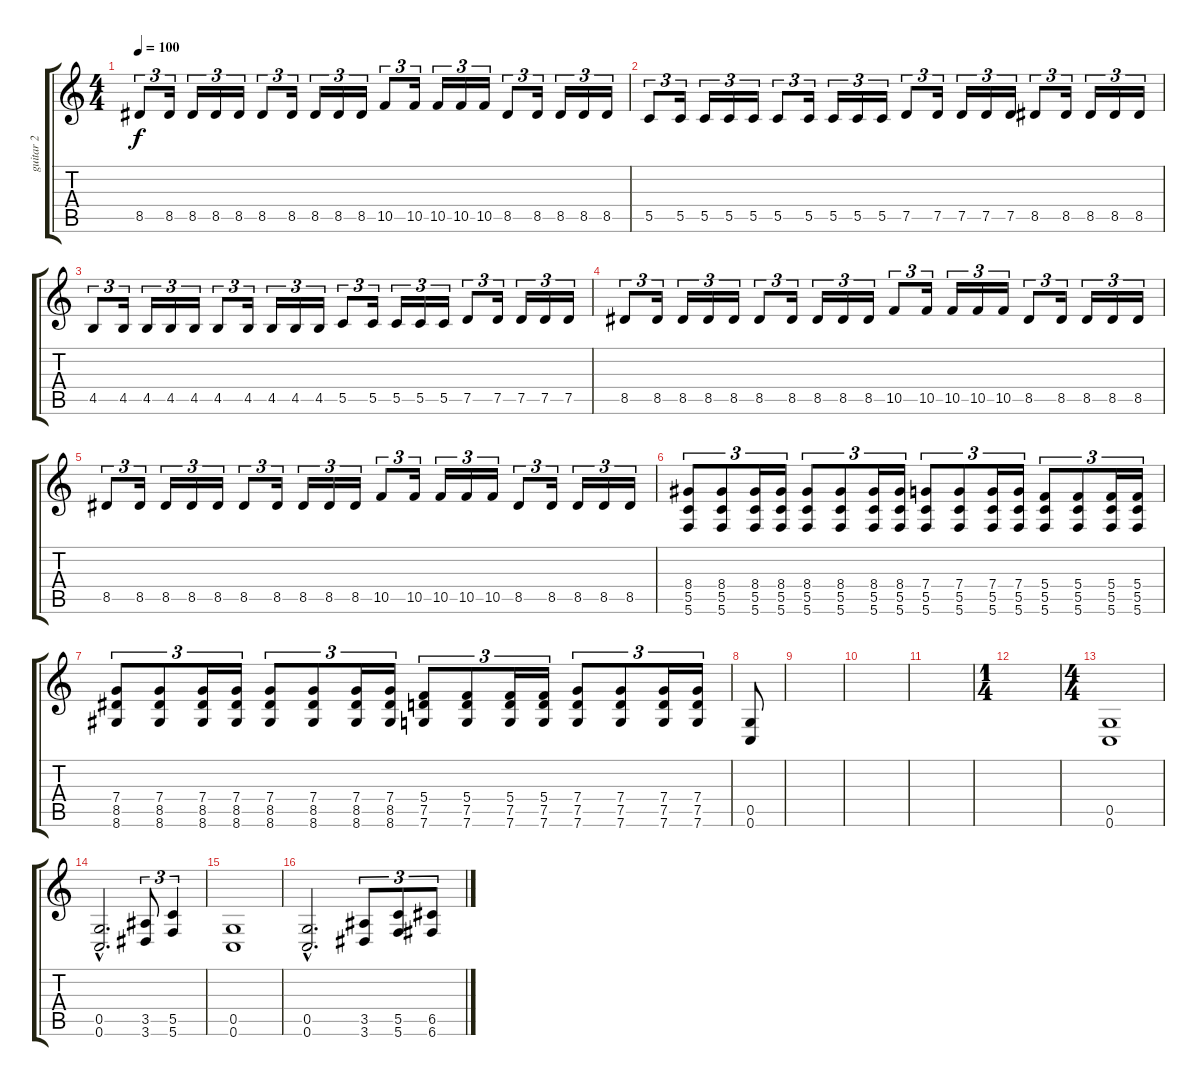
\track ("guitar 2" "guitar 2") {instrument overdrivenguitar}
\staff {score tabs}
\tuning (D4 A3 F3 C3 G2 C2) {hide}
\ts (4 4)
\tempo 100
\clef g2
\ks c
8.5.8{tu (3 2) dy f} 8.5.16{tu (3 2)} 8.5.16{tu (3 2)} 8.5.16{tu (3 2)} 8.5.16{tu (3 2)} 8.5.8{tu (3 2)} 8.5.16{tu (3 2)} 8.5.16{tu (3 2)} 8.5.16{tu (3 2)} 8.5.16{tu (3 2)} 10.5.8{tu (3 2)} 10.5.16{tu (3 2)} 10.5.16{tu (3 2)} 10.5.16{tu (3 2)} 10.5.16{tu (3 2)} 8.5.8{tu (3 2)} 8.5.16{tu (3 2)} 8.5.16{tu (3 2)} 8.5.16{tu (3 2)} 8.5.16{tu (3 2)} |
5.5.8{tu (3 2)} 5.5.16{tu (3 2)} 5.5.16{tu (3 2)} 5.5.16{tu (3 2)} 5.5.16{tu (3 2)} 5.5.8{tu (3 2)} 5.5.16{tu (3 2)} 5.5.16{tu (3 2)} 5.5.16{tu (3 2)} 5.5.16{tu (3 2)} 7.5.8{tu (3 2)} 7.5.16{tu (3 2)} 7.5.16{tu (3 2)} 7.5.16{tu (3 2)} 7.5.16{tu (3 2)} 8.5.8{tu (3 2)} 8.5.16{tu (3 2)} 8.5.16{tu (3 2)} 8.5.16{tu (3 2)} 8.5.16{tu (3 2)} |
4.5.8{tu (3 2)} 4.5.16{tu (3 2)} 4.5.16{tu (3 2)} 4.5.16{tu (3 2)} 4.5.16{tu (3 2)} 4.5.8{tu (3 2)} 4.5.16{tu (3 2)} 4.5.16{tu (3 2)} 4.5.16{tu (3 2)} 4.5.16{tu (3 2)} 5.5.8{tu (3 2)} 5.5.16{tu (3 2)} 5.5.16{tu (3 2)} 5.5.16{tu (3 2)} 5.5.16{tu (3 2)} 7.5.8{tu (3 2)} 7.5.16{tu (3 2)} 7.5.16{tu (3 2)} 7.5.16{tu (3 2)} 7.5.16{tu (3 2)} |
8.5.8{tu (3 2)} 8.5.16{tu (3 2)} 8.5.16{tu (3 2)} 8.5.16{tu (3 2)} 8.5.16{tu (3 2)} 8.5.8{tu (3 2)} 8.5.16{tu (3 2)} 8.5.16{tu (3 2)} 8.5.16{tu (3 2)} 8.5.16{tu (3 2)} 10.5.8{tu (3 2)} 10.5.16{tu (3 2)} 10.5.16{tu (3 2)} 10.5.16{tu (3 2)} 10.5.16{tu (3 2)} 8.5.8{tu (3 2)} 8.5.16{tu (3 2)} 8.5.16{tu (3 2)} 8.5.16{tu (3 2)} 8.5.16{tu (3 2)} |
8.5.8{tu (3 2)} 8.5.16{tu (3 2)} 8.5.16{tu (3 2)} 8.5.16{tu (3 2)} 8.5.16{tu (3 2)} 8.5.8{tu (3 2)} 8.5.16{tu (3 2)} 8.5.16{tu (3 2)} 8.5.16{tu (3 2)} 8.5.16{tu (3 2)} 10.5.8{tu (3 2)} 10.5.16{tu (3 2)} 10.5.16{tu (3 2)} 10.5.16{tu (3 2)} 10.5.16{tu (3 2)} 8.5.8{tu (3 2)} 8.5.16{tu (3 2)} 8.5.16{tu (3 2)} 8.5.16{tu (3 2)} 8.5.16{tu (3 2)} |
(8.4 5.5 5.6).8{tu (3 2)} (8.4 5.5 5.6).8{tu (3 2)} (8.4 5.5 5.6).16{tu (3 2)} (8.4 5.5 5.6).16{tu (3 2)} (8.4 5.5 5.6).8{tu (3 2)} (8.4 5.5 5.6).8{tu (3 2)} (8.4 5.5 5.6).16{tu (3 2)} (8.4 5.5 5.6).16{tu (3 2)} (7.4 5.5 5.6).8{tu (3 2)} (7.4 5.5 5.6).8{tu (3 2)} (7.4 5.5 5.6).16{tu (3 2)} (7.4 5.5 5.6).16{tu (3 2)} (5.4 5.5 5.6).8{tu (3 2)} (5.4 5.5 5.6).8{tu (3 2)} (5.4 5.5 5.6).16{tu (3 2)} (5.4 5.5 5.6).16{tu (3 2)} |
(7.4 8.5 8.6).8{tu (3 2)} (7.4 8.5 8.6).8{tu (3 2)} (7.4 8.5 8.6).16{tu (3 2)} (7.4 8.5 8.6).16{tu (3 2)} (7.4 8.5 8.6).8{tu (3 2)} (7.4 8.5 8.6).8{tu (3 2)} (7.4 8.5 8.6).16{tu (3 2)} (7.4 8.5 8.6).16{tu (3 2)} (5.4 7.5 7.6).8{tu (3 2)} (5.4 7.5 7.6).8{tu (3 2)} (5.4 7.5 7.6).16{tu (3 2)} (5.4 7.5 7.6).16{tu (3 2)} (7.4 7.5 7.6).8{tu (3 2)} (7.4 7.5 7.6).8{tu (3 2)} (7.4 7.5 7.6).16{tu (3 2)} (7.4 7.5 7.6).16{tu (3 2)} |
(0.5 0.6).8 |
|
|
|
\ts (1 4)
|
\ts (4 4)
(0.5 0.6).1 |
(0.5{hac} 0.6{hac}).2{d} (3.5 3.6).8{tu (3 2)} (5.5 5.6).4{tu (3 2)} |
(0.5 0.6).1 |
(0.5{hac} 0.6{hac}).2{d} (3.5 3.6).8{tu (3 2)} (5.5 5.6).8{tu (3 2)} (6.5 6.6).8{tu (3 2)}
